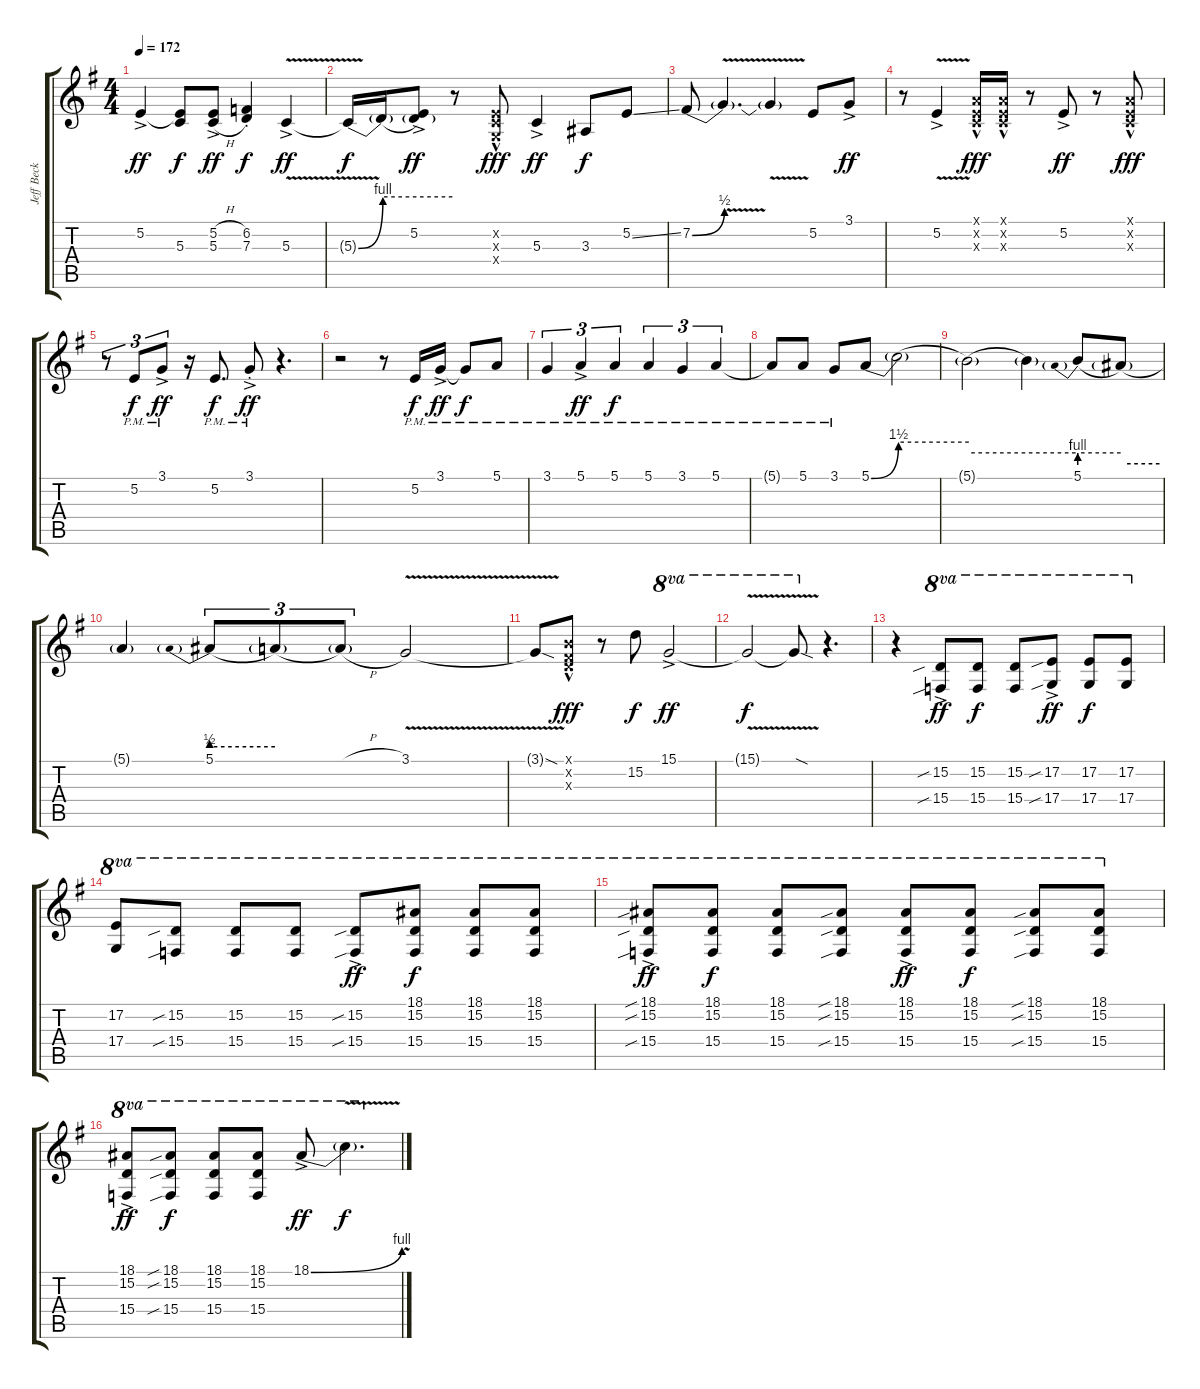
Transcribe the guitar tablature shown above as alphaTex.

\track ("Jeff Beck Overdub" "Jeff Beck ") {instrument cello}
\staff {score tabs}
\tuning (E4 B3 G3 D3 A2 E2) {hide}
\ts (4 4)
\tempo 172
\clef g2
\ks g
5.2{ac}.4{dy ff} (5.2{t} 5.3).8{dy f} (5.2{h ac} 5.3{h ac}).8{dy ff} (6.2{st} 7.3{st}).4{dy f} 5.3{v ac}.4{dy ff} |
5.3{be (bend 0 0 60 4) t}.16{dy f} 5.3{be (hold 0 4 60 4) t}.16 (5.2{ac} 5.3{t}).8{dy ff} r.8 (5.2{hac x} 5.3{hac x} 5.4{hac x}).8{dy fff} 5.3{ac}.4{dy ff} 3.3.8{dy f} 5.2{ss}.8 |
7.2{be (bend 0 0 60 2)}.8 7.2{v t}.4{d} 7.2{t}.4 5.2.8 3.1{ac}.8{dy ff} |
r.8 5.2{v ac}.4 (5.1{hac x} 5.2{hac x} 5.3{hac x}).16{dy fff} (5.1{hac x} 5.2{hac x} 5.3{hac x}).16 r.8 5.2{ac}.8{dy ff} r.8 (5.1{hac x} 5.2{hac x} 5.3{hac x}).8{dy fff} |
r.8{tu (3 2)} 5.2{pm}.8{tu (3 2) dy f} 3.1{ac pm}.8{tu (3 2) dy ff} r.16 5.2{pm}.8{d dy f} 3.1{ac pm st}.8{dy ff} r.4{d} |
r.2 r.8 5.2{pm}.16{dy f} 3.1{ac pm}.16{dy ff} 3.1{pm t}.8{dy f} 5.1{pm}.8 |
3.1{pm}.4{tu (3 2)} 5.1{ac pm}.4{tu (3 2) dy ff} 5.1{pm}.4{tu (3 2) dy f} 5.1{pm}.4{tu (3 2)} 3.1{pm}.4{tu (3 2)} 5.1{pm}.4{tu (3 2)} |
5.1{pm t}.8 5.1{pm}.8 3.1{pm}.8 5.1{be (bend 0 0 60 6)}.8 5.1{be (hold 0 6 60 6) t}.2 |
5.1{be (hold 40 4 60 4) t}.2 5.1{t}.4 5.1{be (prebend 0 4 60 4)}.8 5.1{be (hold 40 2 60 2) t}.8 |
5.1{t}.4 5.1{be (prebend 0 2 60 2)}.8{tu (3 2)} 5.1{be (hold 40 0 60 0) t}.8{tu (3 2)} 5.1{h t}.8{tu (3 2)} 3.1{v}.2 |
3.1{sod t}.8 (7.1{hac x} 7.2{hac x} 7.3{hac x}).8{dy fff} r.8 15.2.8{dy f} 15.1{ac}.2{ot 8va dy ff} |
15.1{v t}.2{ot 8va dy f} 15.1{sod t}.8{ot 8va} r.4{d} |
r.4 (15.2{sib ac} 15.4{sib ac}).8{ot 8va dy ff} (15.2 15.4).8{ot 8va dy f} (15.2 15.4).8{ot 8va} (17.2{sib ac} 17.4{sib ac}).8{ot 8va dy ff} (17.2 17.4).8{ot 8va dy f} (17.2 17.4).8{ot 8va} |
(17.2 17.4).8{ot 8va} (15.2{sib} 15.4{sib}).8{ot 8va} (15.2 15.4).8{ot 8va} (15.2 15.4).8{ot 8va} (15.2{sib ac} 15.4{sib ac}).8{ot 8va dy ff} (18.1 15.2 15.4).8{ot 8va dy f} (18.1 15.2 15.4).8{ot 8va} (18.1 15.2 15.4).8{ot 8va} |
(18.1{sib ac} 15.2{sib ac} 15.4{sib ac}).8{ot 8va dy ff} (18.1 15.2 15.4).8{ot 8va dy f} (18.1 15.2 15.4).8{ot 8va} (18.1{sib} 15.2{sib} 15.4{sib}).8{ot 8va} (18.1{ac} 15.2{ac} 15.4{ac}).8{ot 8va dy ff} (18.1 15.2 15.4).8{ot 8va dy f} (18.1{sib} 15.2{sib} 15.4{sib}).8{ot 8va} (18.1 15.2 15.4).8{ot 8va} |
(18.1{ac} 15.2{ac} 15.4{ac}).8{ot 8va dy ff} (18.1{sib} 15.2{sib} 15.4{sib}).8{ot 8va dy f} (18.1 15.2 15.4).8{ot 8va} (18.1 15.2 15.4).8{ot 8va} 18.1{be (bend 0 0 60 4) ac}.8{ot 8va dy ff} 18.1{v t}.4{d ot 8va dy f}
